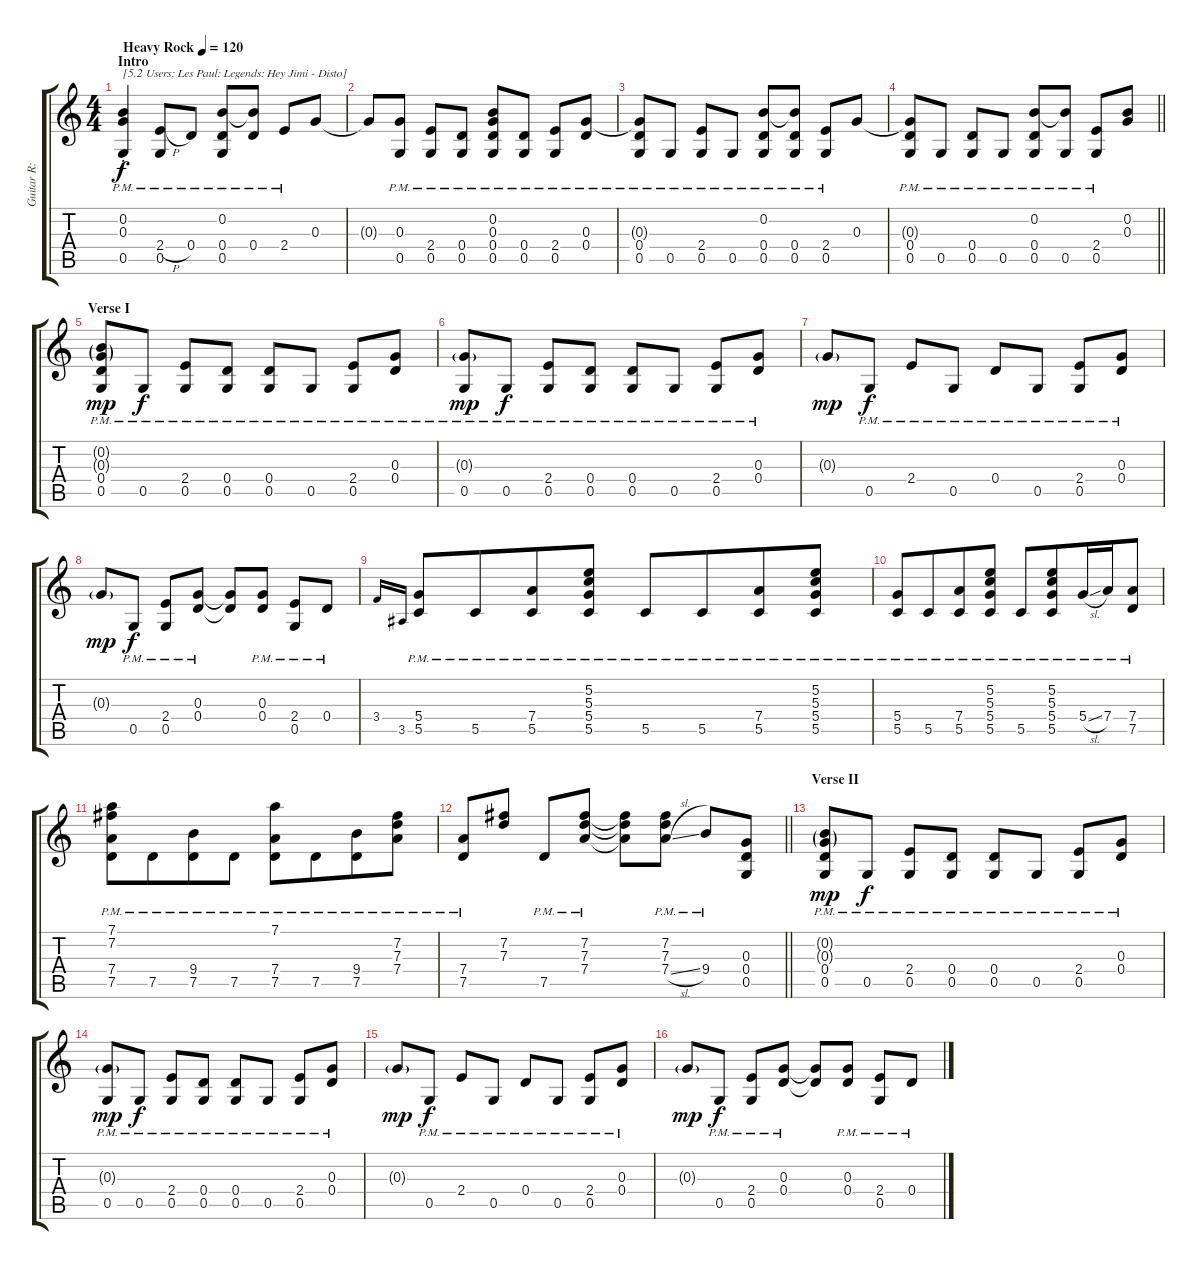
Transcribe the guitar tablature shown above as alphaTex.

\track ("Guitar R: George" "Guitar R: ") {instrument distortionguitar}
\staff {score tabs}
\tuning (D4 B3 G3 D3 G2 D2) {hide}
\ts (4 4)
\section ("" "Intro")
\tempo (120 "Heavy Rock")
\clef g2
\ks c
(0.2{pm st} 0.3{pm st} 0.5{pm st}).4{txt "[5.2 Users: Les Paul: Legends: Hey Jimi - Disto]" dy f instrument distortionguitar} (2.4{h pm} 0.5{pm}).8 0.4{pm}.8 (0.2{pm} 0.4{pm} 0.5{pm}).8 (0.2{t} 0.4{pm}).8 2.4{pm}.8 0.3.8 |
0.3{t}.8 (0.3 0.5{pm}).8 (2.4{pm} 0.5{pm}).8 (0.4{pm} 0.5{pm}).8 (0.2 0.3 0.4{pm} 0.5{pm}).8 (0.4{pm} 0.5{pm}).8 (2.4 0.5{pm}).8 (0.3 0.4{pm}).8 |
(0.3{t} 0.4{pm} 0.5{pm}).8 0.5{pm}.8 (2.4{pm} 0.5{pm}).8 0.5{pm}.8 (0.2 0.4{pm} 0.5{pm}).8 (0.2{t} 0.4{pm} 0.5{pm}).8 (2.4{pm} 0.5{pm}).8 0.3.8 |
\barLineRight lightlight
(0.3{t} 0.4{pm} 0.5{pm}).8 0.5{pm}.8 (0.4 0.5{pm}).8 0.5{pm}.8 (0.2 0.4{pm} 0.5{pm}).8 (0.2{t} 0.5{pm}).8 (2.4{pm} 0.5{pm}).8 (0.2 0.3).8 |
\section ("" "Verse I")
(0.2{g} 0.3{g} 0.4 0.5{pm}).8{dy mp} 0.5{pm}.8{dy f} (2.4{pm} 0.5{pm}).8 (0.4{pm} 0.5).8 (0.4{pm} 0.5{pm}).8 0.5{pm}.8 (2.4{pm} 0.5{pm}).8 (0.3 0.4{pm}).8 |
(0.3{g} 0.5{pm}).8{dy mp} 0.5{pm}.8{dy f} (2.4{pm} 0.5{pm}).8 (0.4{pm} 0.5).8 (0.4{pm} 0.5{pm}).8 0.5{pm}.8 (2.4{pm} 0.5{pm}).8 (0.3 0.4{pm}).8 |
0.3{g}.8{dy mp} 0.5{pm}.8{dy f} 2.4{pm}.8 0.5{pm}.8 0.4{pm}.8 0.5{pm}.8 (2.4{pm} 0.5{pm}).8 (0.3 0.4{pm}).8 |
0.3{g}.8{dy mp} 0.5{pm}.8{dy f} (2.4{pm} 0.5).8 (0.3 0.4{pm}).8 (0.3{t} 0.4{t}).8 (0.3 0.4{pm}).8 (2.4{pm} 0.5{pm}).8 0.4{pm}.8 |
3.4.16{gr onbeat} 3.5.16{gr onbeat} (5.4{pm} 5.5{pm}).8 5.5{pm}.8{beam merge} (7.4{pm} 5.5{pm}).8 (5.2 5.3 5.4{pm} 5.5{pm}).8 5.5{pm}.8 5.5{pm}.8{beam merge} (7.4{pm} 5.5{pm}).8 (5.2 5.3 5.4{pm} 5.5{pm}).8 |
(5.4{pm} 5.5{pm}).8 5.5{pm}.8{beam merge} (7.4{pm} 5.5{pm}).8 (5.2 5.3 5.4{pm} 5.5{pm}).8 5.5{pm}.8 (5.2 5.3 5.4{pm} 5.5{pm}).8{beam merge} 5.4{sl pm}.16 7.4{pm}.16 (7.4{pm} 7.5{pm}).8 |
(7.1 7.2 7.4{pm} 7.5{pm}).8 7.5{pm}.8{beam merge} (9.4{pm} 7.5{pm}).8 7.5{pm}.8 (7.1 7.4{pm} 7.5{pm}).8 7.5{pm}.8{beam merge} (9.4{pm} 7.5{pm}).8 (7.2 7.3 7.4{pm}).8 |
\barLineRight lightlight
(7.4{pm} 7.5{pm}).8 (7.2 7.3).8 7.5{pm}.8 (7.2 7.3 7.4{pm}).8 (7.2{t} 7.3{t} 7.4{t}).8 (7.2 7.3 7.4{sl pm}).8 9.4{pm}.8 (0.3 0.4 0.5).8 |
\section ("" "Verse II")
(0.2{g} 0.3{g} 0.4 0.5{pm}).8{dy mp} 0.5{pm}.8{dy f} (2.4{pm} 0.5{pm}).8 (0.4{pm} 0.5).8 (0.4{pm} 0.5{pm}).8 0.5{pm}.8 (2.4{pm} 0.5{pm}).8 (0.3 0.4{pm}).8 |
(0.3{g} 0.5{pm}).8{dy mp} 0.5{pm}.8{dy f} (2.4{pm} 0.5{pm}).8 (0.4{pm} 0.5).8 (0.4{pm} 0.5{pm}).8 0.5{pm}.8 (2.4{pm} 0.5{pm}).8 (0.3 0.4{pm}).8 |
0.3{g}.8{dy mp} 0.5{pm}.8{dy f} 2.4{pm}.8 0.5{pm}.8 0.4{pm}.8 0.5{pm}.8 (2.4{pm} 0.5{pm}).8 (0.3 0.4{pm}).8 |
0.3{g}.8{dy mp} 0.5{pm}.8{dy f} (2.4{pm} 0.5).8 (0.3 0.4{pm}).8 (0.3{t} 0.4{t}).8 (0.3 0.4{pm}).8 (2.4{pm} 0.5{pm}).8 0.4{pm}.8
